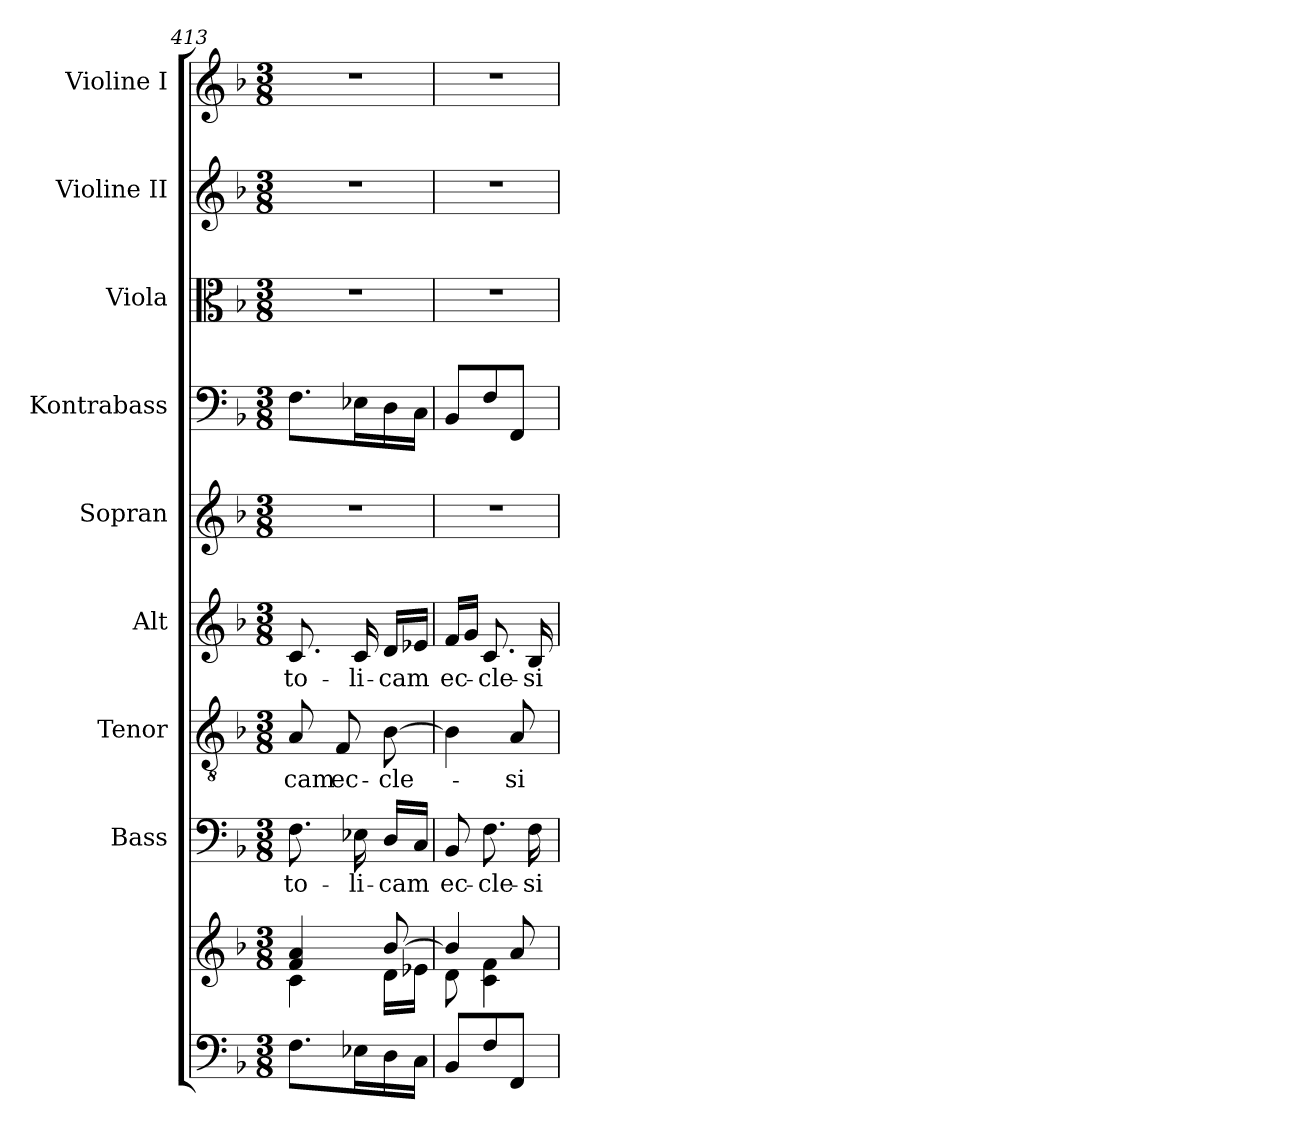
**kern	**kern	**kern	**text	**kern	**text	**kern	**text	**kern	**kern	**kern	**kern	**kern
*part9	*part9	*part8	*part8	*part7	*part7	*part6	*part6	*part5	*part4	*part3	*part2	*part1
*staff10	*staff9	*staff8	*staff8	*staff7	*staff7	*staff6	*staff6	*staff5	*staff4	*staff3	*staff2	*staff1
*	*	*I"Bass	*	*I"Tenor	*	*I"Alt	*	*I"Sopran	*I"Kontrabass	*I"Viola	*I"Violine II	*I"Violine I
*	*	*I'B.	*	*I'T.	*	*I'A.	*	*I'S.	*I'Kb.	*I'Vla.	*I'Vl. II	*I'Vl. I
*clefF4	*clefG2	*clefF4	*	*clefGv2	*	*clefG2	*	*clefG2	*clefF4	*clefC3	*clefG2	*clefG2
*	*	*	*	*	*	*	*	*	*ITrd7c12	*	*	*
*k[b-]	*k[b-]	*k[b-]	*	*k[b-]	*	*k[b-]	*	*k[b-]	*k[b-]	*k[b-]	*k[b-]	*k[b-]
*F:	*F:	*F:	*	*F:	*	*F:	*	*F:	*F:	*F:	*F:	*F:
*M3/8	*M3/8	*M3/8	*	*M3/8	*	*M3/8	*	*M3/8	*M3/8	*M3/8	*M3/8	*M3/8
=413	=413	=413	=413	=413	=413	=413	=413	=413	=413	=413	=413	=413
*	*^	*	*	*	*	*	*	*	*	*	*	*
!	!	!	!	!LO:LY:b	!	!LO:LY:b	!	!LO:LY:b	!	!	!	!	!
8.F\L	4f/ 4a/	4c\	8.F\	-to-	8A/	-cam	8.c/	-to-	4.r	8.FF\L	4.r	4.r	4.r
!	!	!	!	!	!	!LO:LY:b	!	!	!	!	!	!	!
.	.	.	.	.	8F/	ec-	.	.	.	.	.	.	.
!	!	!	!	!LO:LY:b	!	!	!	!LO:LY:b	!	!	!	!	!
16E-X\L	.	.	16E-X\	-li-	.	.	16c/	-li-	.	16EE-X\L	.	.	.
!	!	!	!	!LO:LY:b	!	!LO:LY:b	!	!LO:LY:b	!	!	!	!	!
16D\	[>8b-/	16d\LL	16D/LL	-cam	[8B-\	-cle-	16d/LL	-cam	.	16DD\	.	.	.
16C\JJ	.	16e-X\JJ	16C/JJ	.	.	.	16e-X/JJ	.	.	16CC\JJ	.	.	.
=414	=414	=414	=414	=414	=414	=414	=414	=414	=414	=414	=414	=414	=414
!	!	!	!	!LO:LY:b	!	!	!	!LO:LY:b	!	!	!	!	!
8BB-/L	4b-/]	8d\	8BB-/	ec-	4B-\]	.	16f/LL	ec-	4.r	8BBB-/L	4.r	4.r	4.r
.	.	.	.	.	.	.	16g/JJ	.	.	.	.	.	.
!	!	!	!	!LO:LY:b	!	!	!	!LO:LY:b	!	!	!	!	!
8F/	.	4c\ 4f\	8.F\	-cle-	.	.	8.c/	-cle-	.	8FF/	.	.	.
!	!	!	!	!	!	!LO:LY:b	!	!	!	!	!	!	!
8FF/J	8a/	.	.	.	8A/	-si-	.	.	.	8FFF/J	.	.	.
!	!	!	!	!LO:LY:b	!	!	!	!LO:LY:b	!	!	!	!	!
.	.	.	16F\	-si-	.	.	16B-/	-si-	.	.	.	.	.
*	*v	*v	*	*	*	*	*	*	*	*	*	*	*
=	=	=	=	=	=	=	=	=	=	=	=	=
*-	*-	*-	*-	*-	*-	*-	*-	*-	*-	*-	*-	*-
